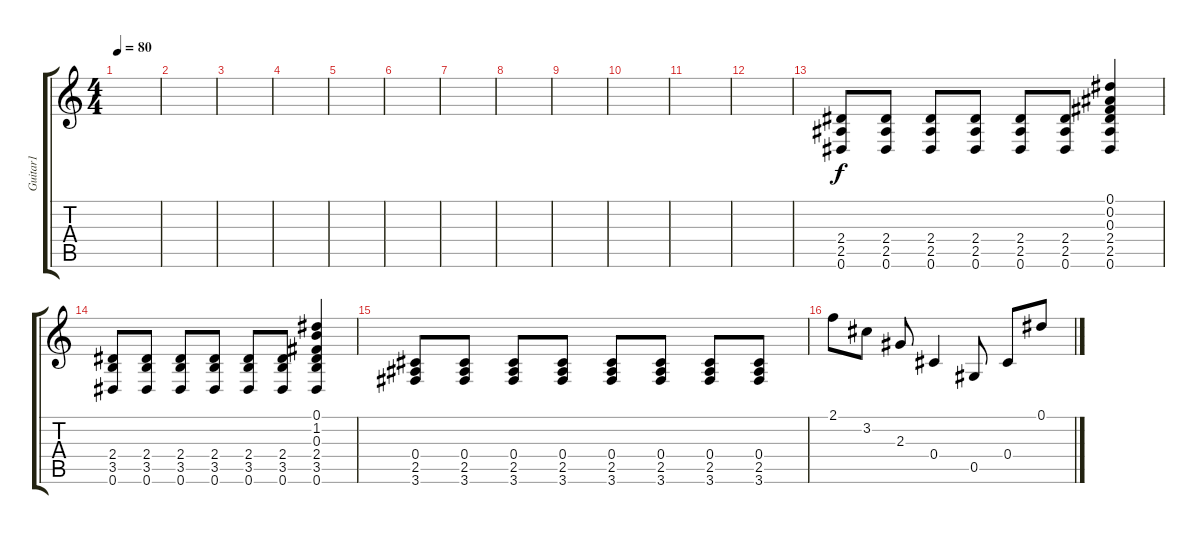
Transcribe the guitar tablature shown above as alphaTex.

\track ("Guitar1" "Guitar1") {mute instrument electricguitarclean}
\staff {score tabs}
\tuning (Eb4 Bb3 Gb3 Db3 Ab2 Eb2) {hide}
\ts (4 4)
\tempo 80
\clef g2
\ks c
|
|
|
|
|
|
|
|
|
|
|
|
(2.4 2.5 0.6).8{volume 10 instrument electricguitarjazz} (2.4 2.5 0.6).8 (2.4 2.5 0.6).8 (2.4 2.5 0.6).8 (2.4 2.5 0.6).8 (2.4 2.5 0.6).8 (0.1 0.2 0.3 2.4 2.5 0.6).4 |
(2.4 3.5 0.6).8 (2.4 3.5 0.6).8 (2.4 3.5 0.6).8 (2.4 3.5 0.6).8 (2.4 3.5 0.6).8 (2.4 3.5 0.6).8 (0.1 1.2 0.3 2.4 3.5 0.6).4 |
(0.4 2.5 3.6).8 (0.4 2.5 3.6).8 (0.4 2.5 3.6).8 (0.4 2.5 3.6).8 (0.4 2.5 3.6).8 (0.4 2.5 3.6).8 (0.4 2.5 3.6).8 (0.4 2.5 3.6).8 |
2.1.8 3.2.8 2.3.8 0.4.4 0.5.8 0.4.8 0.1.8
